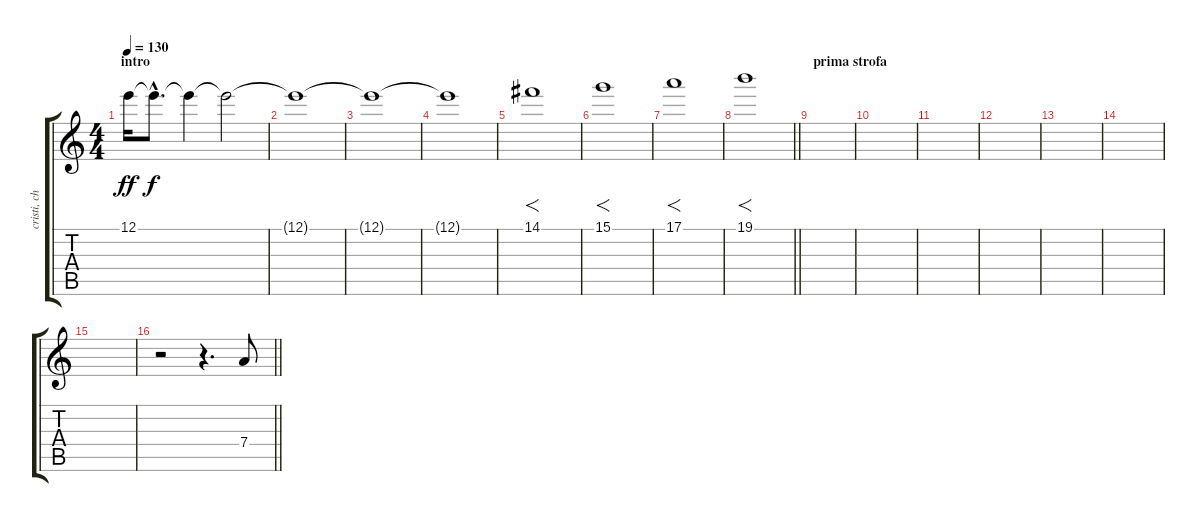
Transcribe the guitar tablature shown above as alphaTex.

\track ("cristi, chitara" "cristi, ch") {instrument distortionguitar}
\staff {score tabs}
\tuning (E4 B3 G3 D3 A2 E2) {hide}
\ts (4 4)
\section ("" "intro")
\tempo 130
\clef g2
\ks c
12.1.16{dy ff volume 0 instrument distortionguitar} 12.1{hac t}.8{d dy f volume 13} 12.1{t}.4 12.1{t}.2 |
12.1{t}.1{volume 6} |
12.1{t}.1{volume 13} |
12.1{t}.1{volume 6} |
14.1.1{f volume 13} |
15.1.1{f} |
17.1.1{f} |
\barLineRight lightlight
19.1.1{f} |
\section ("" "prima strofa")
|
|
|
|
|
|
|
\barLineRight lightlight
r.2 r.4{d} 7.4{sl}.8
